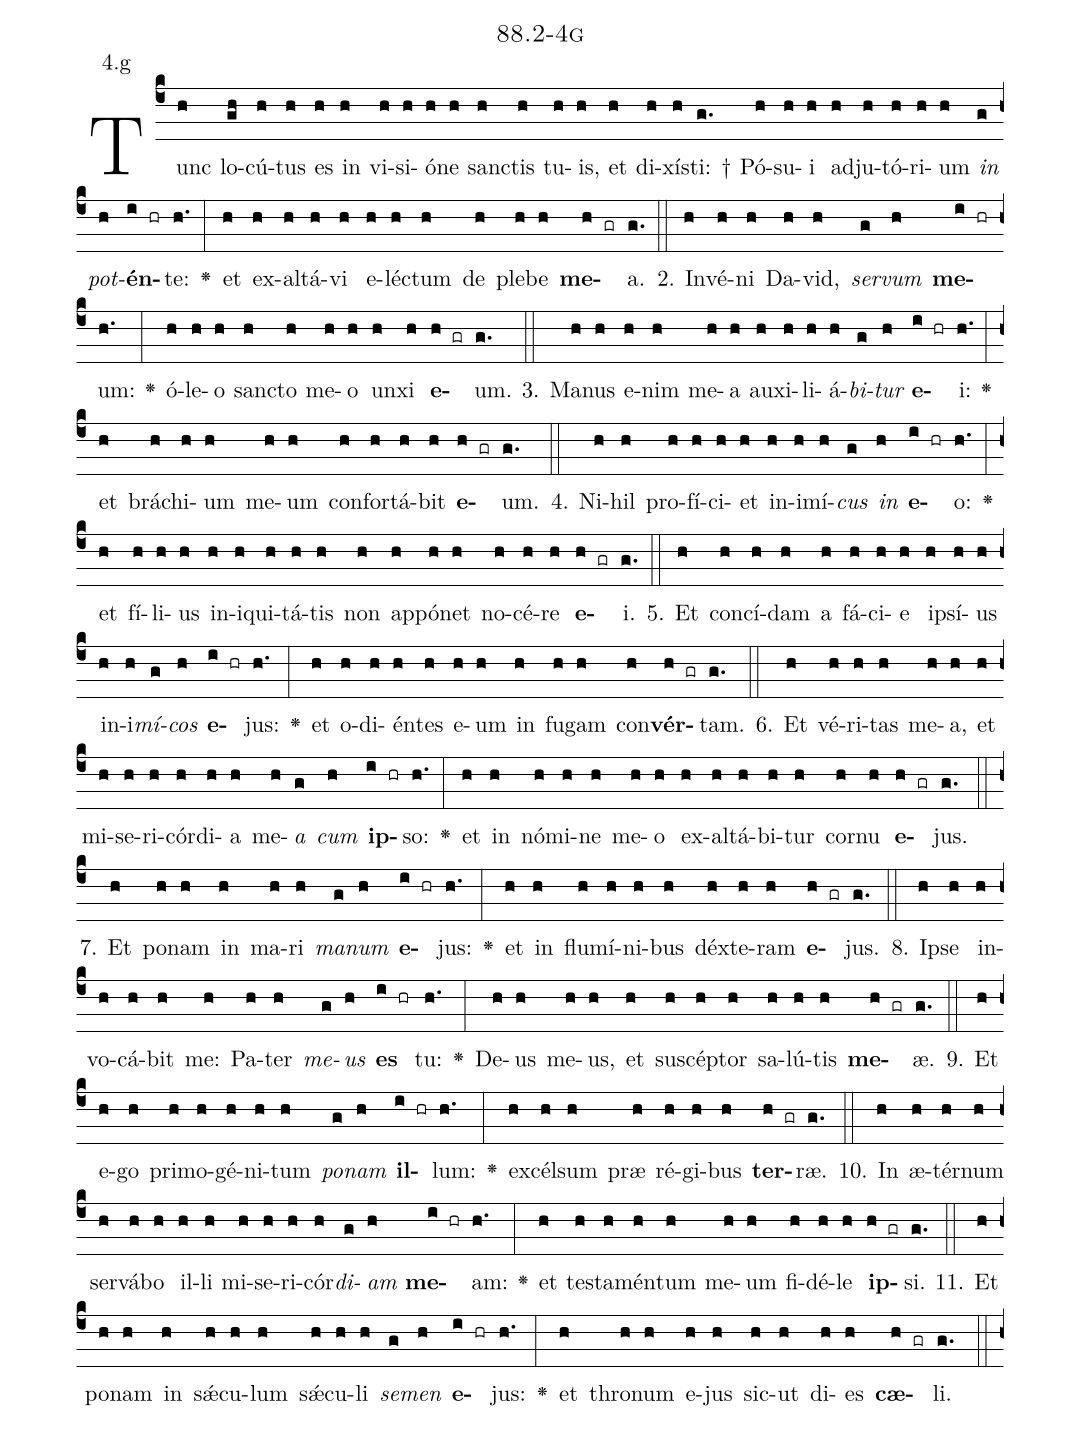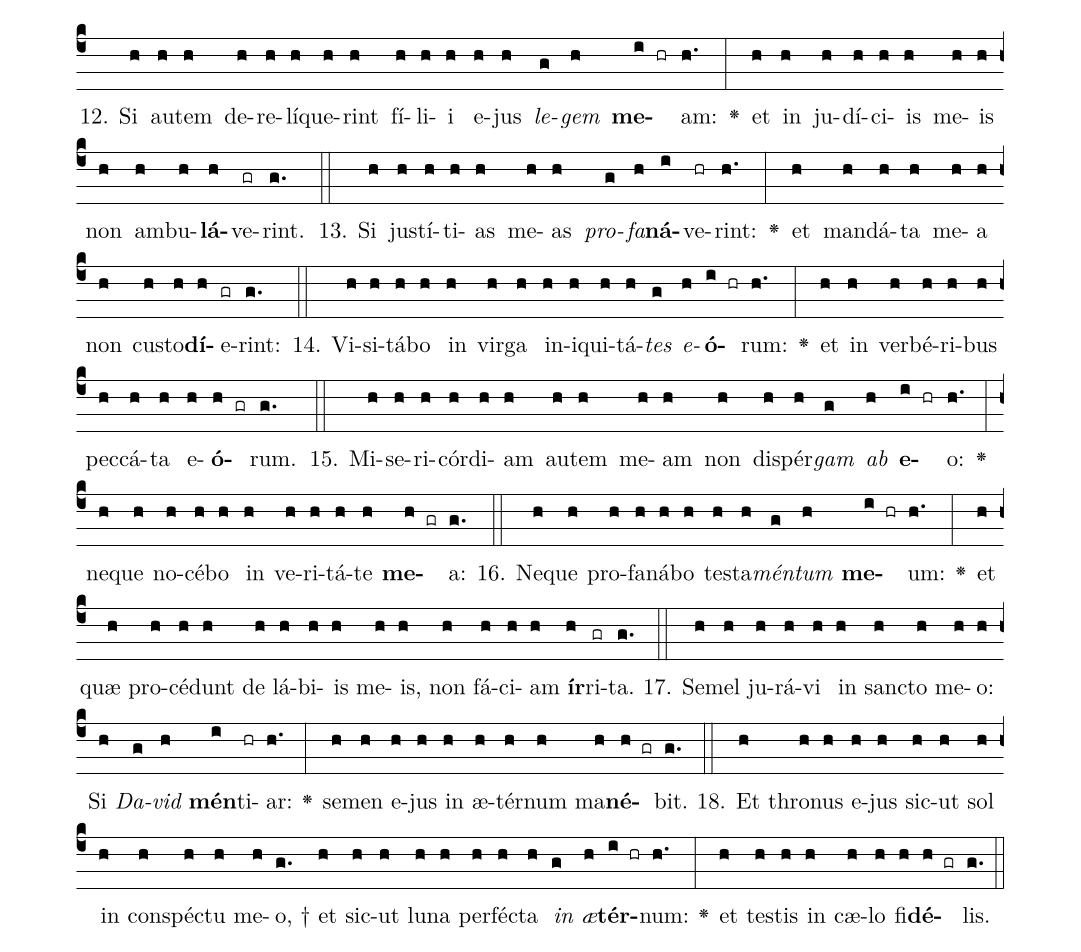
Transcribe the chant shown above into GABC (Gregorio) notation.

name: 88.2-4g;
annotation: 4.g;
%%
(c4)Tunc(h) lo(gh)cú(h)tus(h) es(h) in(h) vi(h)si(h)ó(h)ne(h) sanc(h)tis(h) tu(h)is,(h) et(h) di(h)xís(h)ti: †(g.) Pó(h)su(h)i(h) ad(h)ju(h)tó(h)ri(h)um(h) <i>in</i>(g) <i>pot</i>(h)<b>én</b>(i hr)te:(h.) <v>\greheightstar</v>(:) et(h) ex(h)al(h)tá(h)vi(h) e(h)léc(h)tum(h) de(h) ple(h)be(h) <b>me</b>(h gr)a.(g.) (::)
2. In(h)vé(h)ni(h) Da(h)vid,(h) <i>ser</i>(g)<i>vum</i>(h) <b>me</b>(i hr)um:(h.) <v>\greheightstar</v>(:) ó(h)le(h)o(h) sanc(h)to(h) me(h)o(h) un(h)xi(h) <b>e</b>(h gr)um.(g.) (::)
3. Ma(h)nus(h) e(h)nim(h) me(h)a(h) au(h)xi(h)li(h)á(h)<i>bi</i>(g)<i>tur</i>(h) <b>e</b>(i hr)i:(h.) <v>\greheightstar</v>(:) et(h) brá(h)chi(h)um(h) me(h)um(h) con(h)for(h)tá(h)bit(h) <b>e</b>(h gr)um.(g.) (::)
4. Ni(h)hil(h) pro(h)fí(h)ci(h)et(h) in(h)i(h)mí(h)<i>cus</i>(g) <i>in</i>(h) <b>e</b>(i hr)o:(h.) <v>\greheightstar</v>(:) et(h) fí(h)li(h)us(h) in(h)i(h)qui(h)tá(h)tis(h) non(h) ap(h)pó(h)net(h) no(h)cé(h)re(h) <b>e</b>(h gr)i.(g.) (::)
5. Et(h) con(h)cí(h)dam(h) a(h) fá(h)ci(h)e(h) ip(h)sí(h)us(h) in(h)i(h)<i>mí</i>(g)<i>cos</i>(h) <b>e</b>(i hr)jus:(h.) <v>\greheightstar</v>(:) et(h) o(h)di(h)én(h)tes(h) e(h)um(h) in(h) fu(h)gam(h) con(h)<b>vér</b>(h gr)tam.(g.) (::)
6. Et(h) vé(h)ri(h)tas(h) me(h)a,(h) et(h) mi(h)se(h)ri(h)cór(h)di(h)a(h) me(h)<i>a</i>(g) <i>cum</i>(h) <b>ip</b>(i hr)so:(h.) <v>\greheightstar</v>(:) et(h) in(h) nó(h)mi(h)ne(h) me(h)o(h) ex(h)al(h)tá(h)bi(h)tur(h) cor(h)nu(h) <b>e</b>(h gr)jus.(g.) (::)
7. Et(h) po(h)nam(h) in(h) ma(h)ri(h) <i>ma</i>(g)<i>num</i>(h) <b>e</b>(i hr)jus:(h.) <v>\greheightstar</v>(:) et(h) in(h) flu(h)mí(h)ni(h)bus(h) déx(h)te(h)ram(h) <b>e</b>(h gr)jus.(g.) (::)
8. Ip(h)se(h) in(h)vo(h)cá(h)bit(h) me:(h) Pa(h)ter(h) <i>me</i>(g)<i>us</i>(h) <b>es</b>(i hr) tu:(h.) <v>\greheightstar</v>(:) De(h)us(h) me(h)us,(h) et(h) su(h)scép(h)tor(h) sa(h)lú(h)tis(h) <b>me</b>(h gr)æ.(g.) (::)
9. Et(h) e(h)go(h) pri(h)mo(h)gé(h)ni(h)tum(h) <i>po</i>(g)<i>nam</i>(h) <b>il</b>(i hr)lum:(h.) <v>\greheightstar</v>(:) ex(h)cél(h)sum(h) præ(h) ré(h)gi(h)bus(h) <b>ter</b>(h gr)ræ.(g.) (::)
10. In(h) æ(h)tér(h)num(h) ser(h)vá(h)bo(h) il(h)li(h) mi(h)se(h)ri(h)cór(h)<i>di</i>(g)<i>am</i>(h) <b>me</b>(i hr)am:(h.) <v>\greheightstar</v>(:) et(h) tes(h)ta(h)mén(h)tum(h) me(h)um(h) fi(h)dé(h)le(h) <b>ip</b>(h gr)si.(g.) (::)
11. Et(h) po(h)nam(h) in(h) sǽ(h)cu(h)lum(h) sǽ(h)cu(h)li(h) <i>se</i>(g)<i>men</i>(h) <b>e</b>(i hr)jus:(h.) <v>\greheightstar</v>(:) et(h) thro(h)num(h) e(h)jus(h) sic(h)ut(h) di(h)es(h) <b>cæ</b>(h gr)li.(g.) (::)
12. Si(h) au(h)tem(h) de(h)re(h)lí(h)que(h)rint(h) fí(h)li(h)i(h) e(h)jus(h) <i>le</i>(g)<i>gem</i>(h) <b>me</b>(i hr)am:(h.) <v>\greheightstar</v>(:) et(h) in(h) ju(h)dí(h)ci(h)is(h) me(h)is(h) non(h) am(h)bu(h)<b>lá</b>(h)ve(gr)rint.(g.) (::)
13. Si(h) jus(h)tí(h)ti(h)as(h) me(h)as(h) <i>pro</i>(g)<i>fa</i>(h)<b>ná</b>(i)ve(hr)rint:(h.) <v>\greheightstar</v>(:) et(h) man(h)dá(h)ta(h) me(h)a(h) non(h) cus(h)to(h)<b>dí</b>(h)e(gr)rint:(g.) (::)
14. Vi(h)si(h)tá(h)bo(h) in(h) vir(h)ga(h) in(h)i(h)qui(h)tá(h)<i>tes</i>(g) <i>e</i>(h)<b>ó</b>(i hr)rum:(h.) <v>\greheightstar</v>(:) et(h) in(h) ver(h)bé(h)ri(h)bus(h) pec(h)cá(h)ta(h) e(h)<b>ó</b>(h gr)rum.(g.) (::)
15. Mi(h)se(h)ri(h)cór(h)di(h)am(h) au(h)tem(h) me(h)am(h) non(h) di(h)spér(h)<i>gam</i>(g) <i>ab</i>(h) <b>e</b>(i hr)o:(h.) <v>\greheightstar</v>(:) ne(h)que(h) no(h)cé(h)bo(h) in(h) ve(h)ri(h)tá(h)te(h) <b>me</b>(h gr)a:(g.) (::)
16. Ne(h)que(h) pro(h)fa(h)ná(h)bo(h) tes(h)ta(h)<i>mén</i>(g)<i>tum</i>(h) <b>me</b>(i hr)um:(h.) <v>\greheightstar</v>(:) et(h) quæ(h) pro(h)cé(h)dunt(h) de(h) lá(h)bi(h)is(h) me(h)is,(h) non(h) fá(h)ci(h)am(h) <b>ír</b>(h)ri(gr)ta.(g.) (::)
17. Se(h)mel(h) ju(h)rá(h)vi(h) in(h) sanc(h)to(h) me(h)o:(h) Si(h) <i>Da</i>(g)<i>vid</i>(h) <b>mén</b>(i)ti(hr)ar:(h.) <v>\greheightstar</v>(:) se(h)men(h) e(h)jus(h) in(h) æ(h)tér(h)num(h) ma(h)<b>né</b>(h gr)bit.(g.) (::)
18. Et(h) thro(h)nus(h) e(h)jus(h) sic(h)ut(h) sol(h) in(h) con(h)spéc(h)tu(h) me(h)o, †(g.) et(h) sic(h)ut(h) lu(h)na(h) per(h)féc(h)ta(h) <i>in</i>(g) <i>æ</i>(h)<b>tér</b>(i hr)num:(h.) <v>\greheightstar</v>(:) et(h) tes(h)tis(h) in(h) cæ(h)lo(h) fi(h)<b>dé</b>(h gr)lis.(g.) (::)
